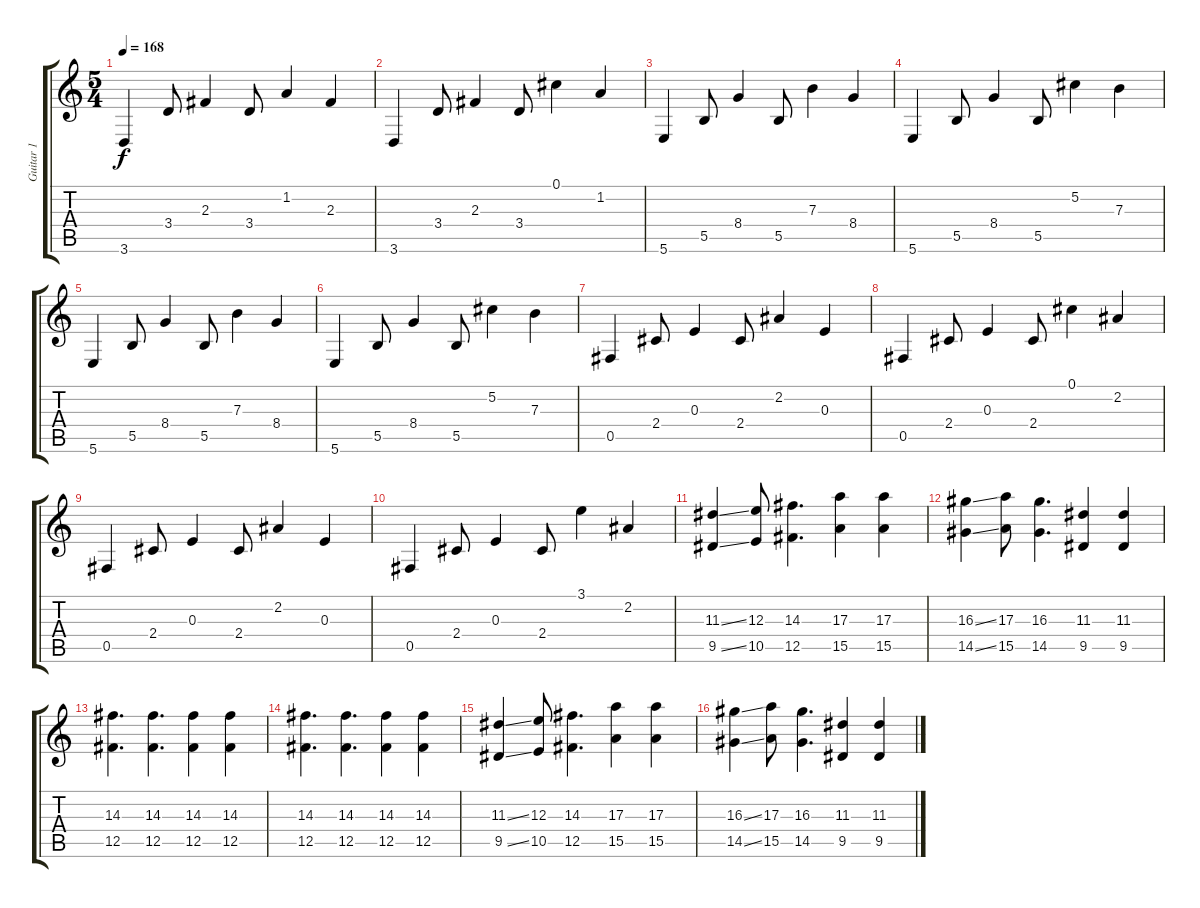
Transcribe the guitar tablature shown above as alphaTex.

\track ("Guitar 1" "Guitar 1") {instrument electricguitarjazz}
\staff {score tabs}
\tuning (Db4 Ab3 E3 B2 Gb2 B1) {hide}
\ts (5 4)
\tempo 168
\clef g2
\ks c
3.6.4{dy f} 3.4.8 2.3.4 3.4.8 1.2.4 2.3.4 |
3.6.4 3.4.8 2.3.4 3.4.8 0.1.4 1.2.4 |
5.6.4 5.5.8 8.4.4 5.5.8 7.3.4 8.4.4 |
5.6.4 5.5.8 8.4.4 5.5.8 5.2.4 7.3.4 |
5.6.4 5.5.8 8.4.4 5.5.8 7.3.4 8.4.4 |
5.6.4 5.5.8 8.4.4 5.5.8 5.2.4 7.3.4 |
0.5.4 2.4.8 0.3.4 2.4.8 2.2.4 0.3.4 |
0.5.4 2.4.8 0.3.4 2.4.8 0.1.4 2.2.4 |
0.5.4 2.4.8 0.3.4 2.4.8 2.2.4 0.3.4 |
0.5.4 2.4.8 0.3.4 2.4.8 3.1.4 2.2.4 |
(11.3{ss} 9.5{ss}).4{instrument stringensemble1} (12.3 10.5).8 (14.3 12.5).4{d} (17.3 15.5).4 (17.3 15.5).4 |
(16.3{ss} 14.5{ss}).4 (17.3 15.5).8 (16.3 14.5).4{d} (11.3 9.5).4 (11.3 9.5).4 |
(14.3 12.5).4{d} (14.3 12.5).4{d} (14.3 12.5).4 (14.3 12.5).4 |
(14.3 12.5).4{d} (14.3 12.5).4{d} (14.3 12.5).4 (14.3 12.5).4 |
(11.3{ss} 9.5{ss}).4 (12.3 10.5).8 (14.3 12.5).4{d} (17.3 15.5).4 (17.3 15.5).4 |
(16.3{ss} 14.5{ss}).4 (17.3 15.5).8 (16.3 14.5).4{d} (11.3 9.5).4 (11.3 9.5).4
